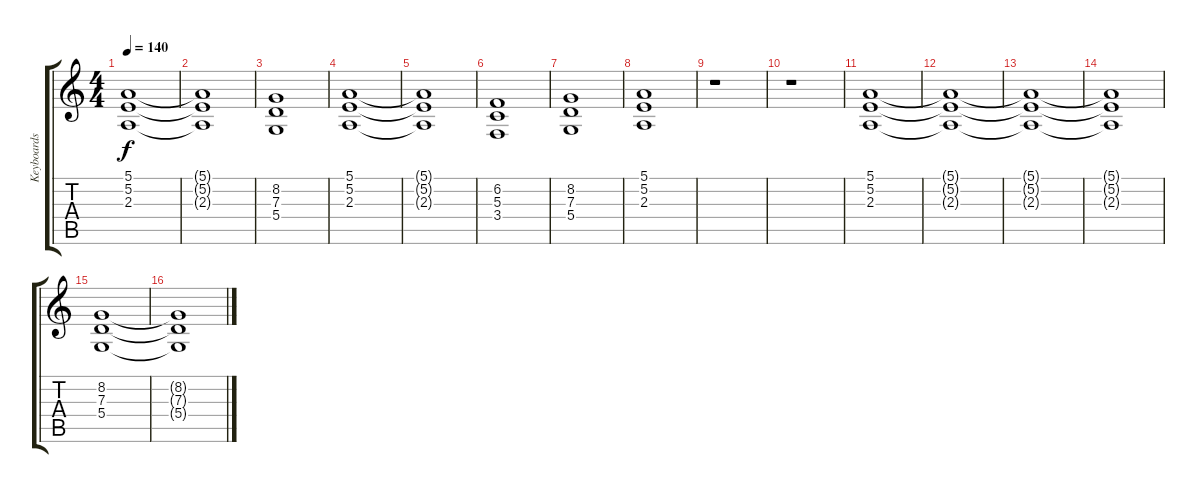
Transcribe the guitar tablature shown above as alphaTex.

\track ("Keyboards" "Keyboards") {instrument stringensemble1}
\staff {score tabs}
\tuning (E4 B3 G3 D3 A2 E2) {hide}
\ts (4 4)
\tempo 140
\clef g2
\ks c
(5.1{t} 5.2{t} 2.3{t}).1{dy f} |
(5.1{t} 5.2{t} 2.3{t}).1 |
(8.2 7.3 5.4).1 |
(5.1 5.2 2.3).1 |
(5.1{t} 5.2{t} 2.3{t}).1 |
(6.2 5.3 3.4).1 |
(8.2 7.3 5.4).1 |
(5.1 5.2 2.3).1 |
r.1 |
r.1 |
(5.1 5.2 2.3).1 |
(5.1{t} 5.2{t} 2.3{t}).1 |
(5.1{t} 5.2{t} 2.3{t}).1 |
(5.1{t} 5.2{t} 2.3{t}).1 |
(8.2 7.3 5.4).1 |
(8.2{t} 7.3{t} 5.4{t}).1
